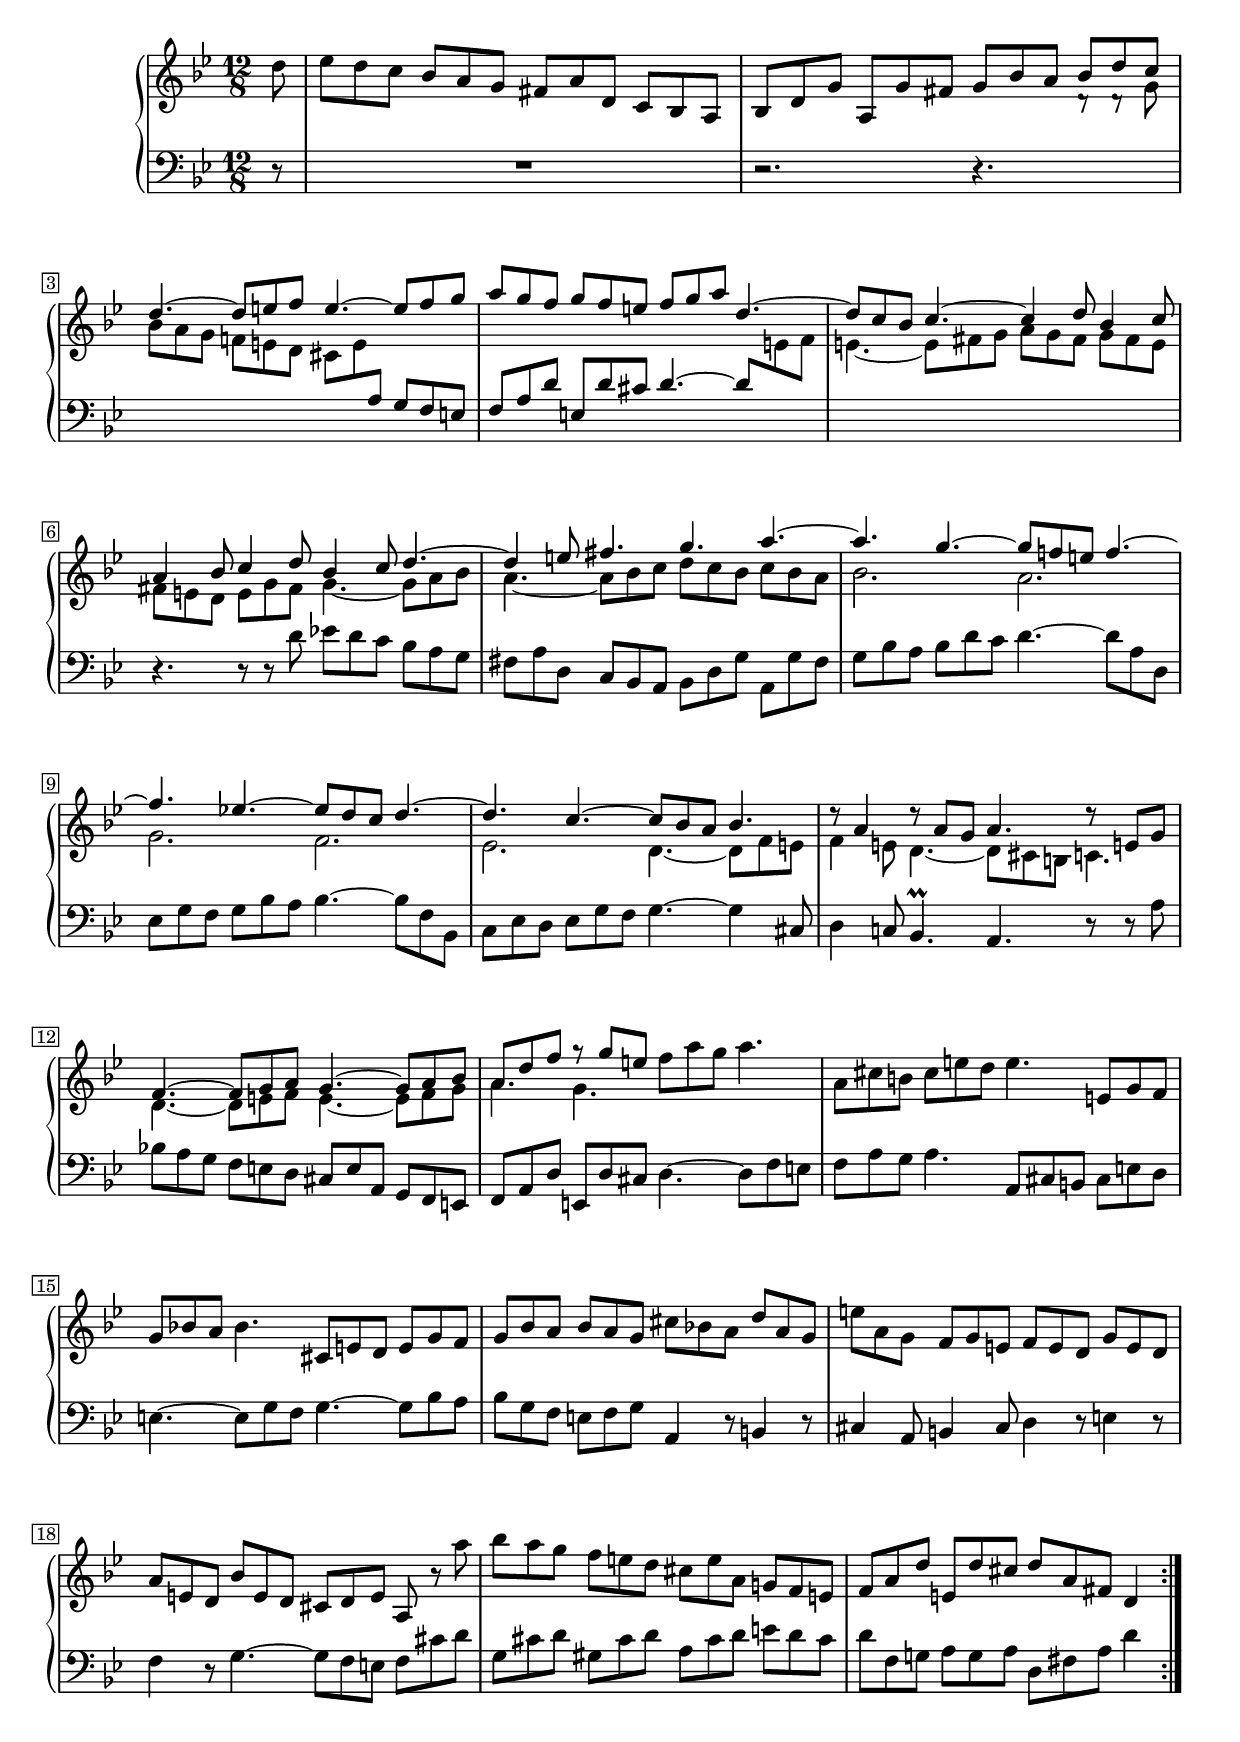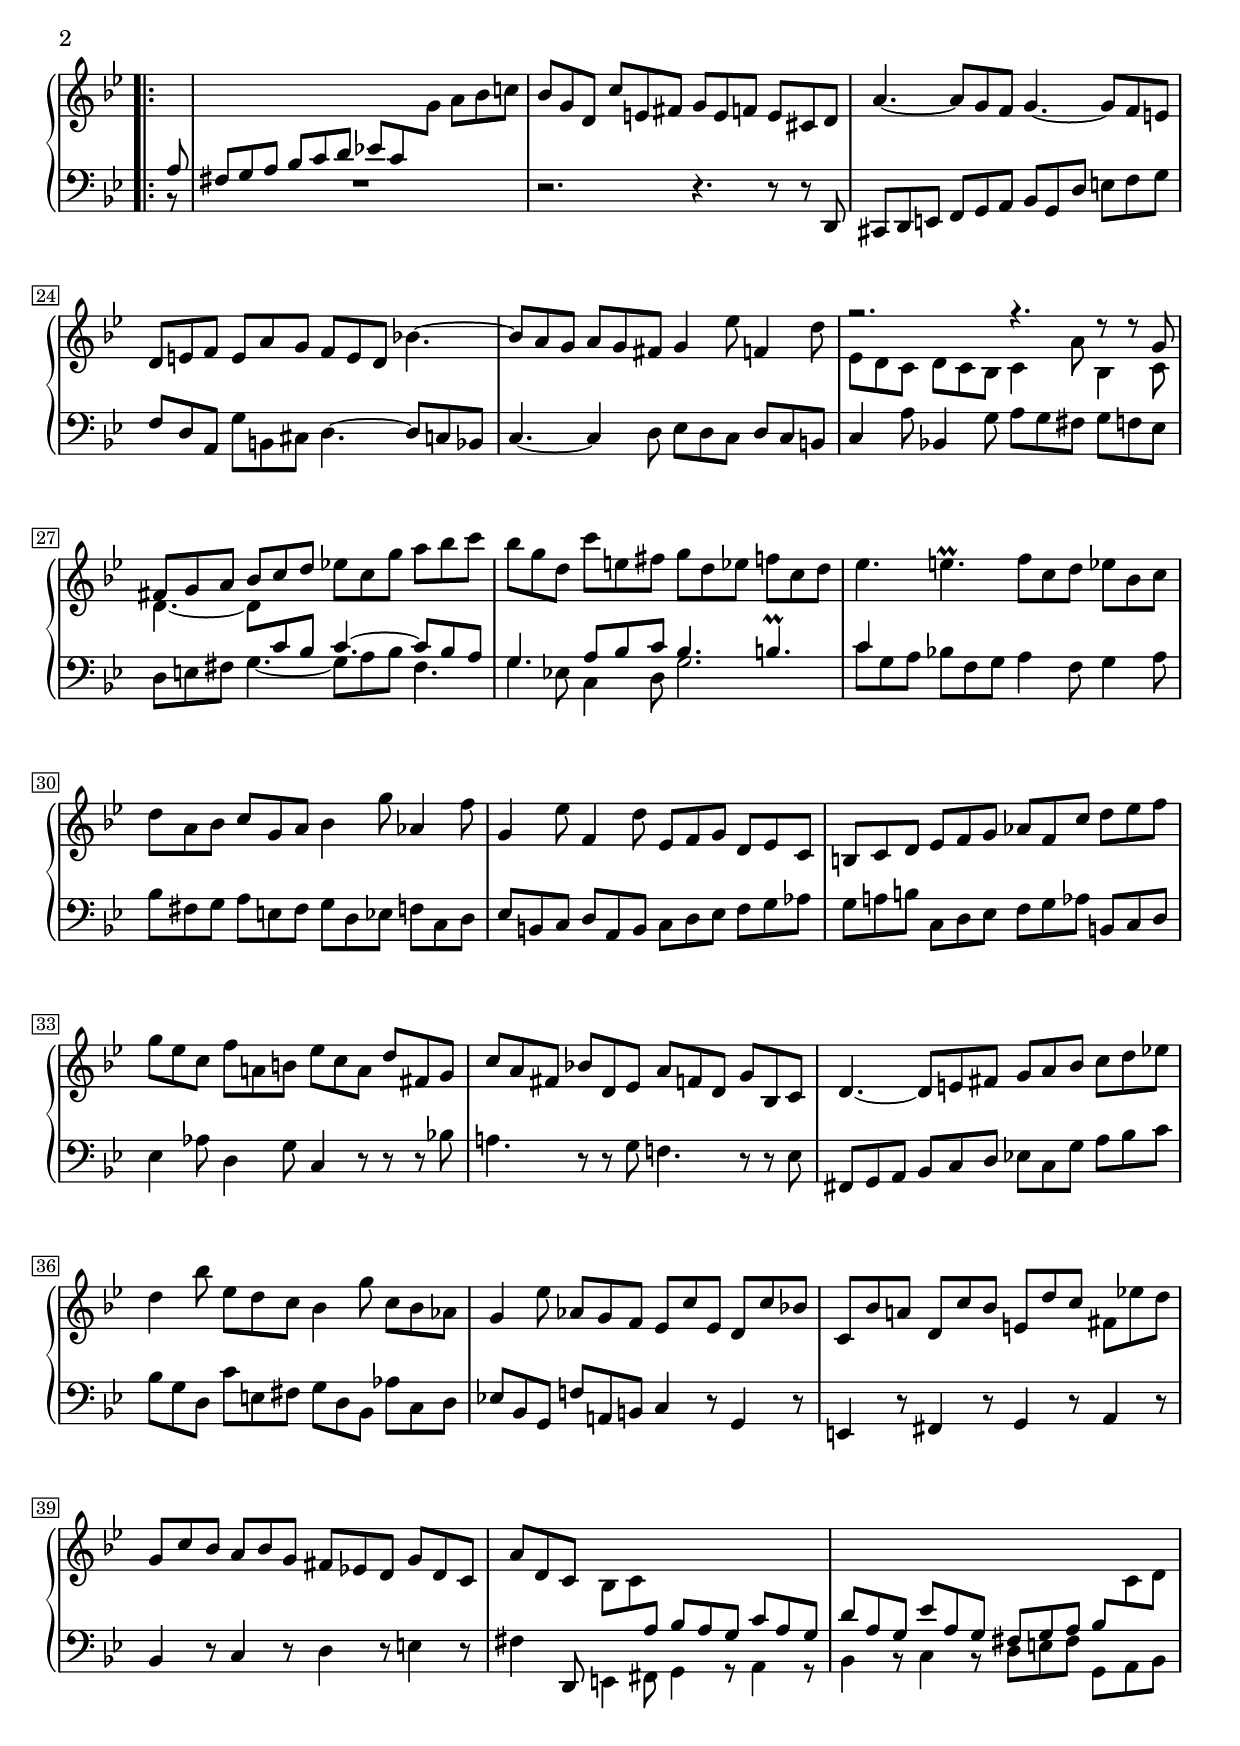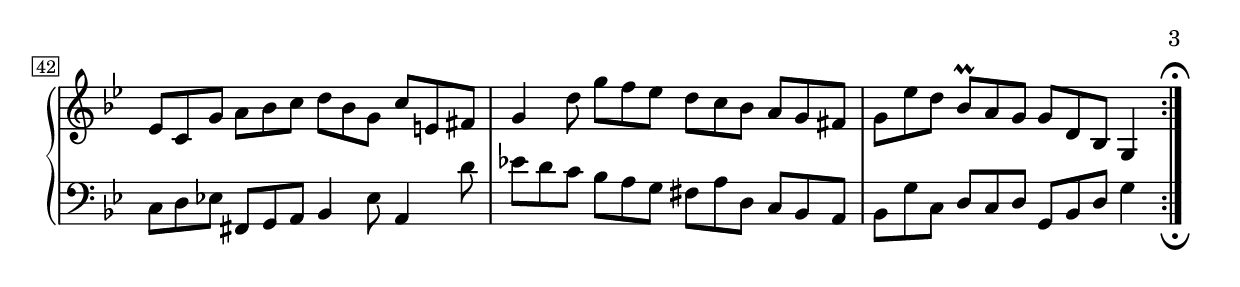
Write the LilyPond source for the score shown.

Global = {
  \key g \minor
  \time 12/8
  \include "../global.ly"
}

Soprano = \context Voice = "one" \relative c'' {
  \voiceOne
  \stemNeutral\tieNeutral
  \override MultiMeasureRest.staff-position = #0
  \override Rest.staff-position = #0
  \mergeDifferentlyDottedOn
  \label #'SuiteIIIGigue
  \repeat volta 2 {
  \partial 8 d8
  %1
  | ees d c bes a g fis a d, c bes a
  | bes d g a, g' fis g bes a \stemUp\tieUp bes d c
  | d4.~ d8 e f e4.~ e8 f g
  | a g f g f e f g a d,4.~
  %5
  | d8 c bes c4.~ c4 d8 bes4 c8
  | a4 bes8 c4 d8 bes4 c8 d4.~
  | d4 e8 fis4. g a~
  | a g~ g8 f! e f4.~
  | f ees~ ees8 d c d4.~
  %10
  | d c~ c8 bes a bes4.
  | d8\rest a4 d8\rest a g a4. d8\rest e,! g
  | f4.~ f8 g a g4.~ g8 a bes
  | a d f g8\rest g e \stemNeutral\tieNeutral f a g a4.
  | a,8 cis b cis e d e4. e,8 g f
  %15
  | g bes a bes4. cis,8 e d e g f
  | g bes a bes a g cis bes! a d a g
  | e' a, g f g e f e d g e d
  | a' e d bes' e, d cis d e a, r a''
  | bes a g f e d cis e a, g f e
  %20
  | f a d e, d' cis d a fis d4
  }
  \break
  \repeat volta 2 {
  \partial 8 s8
  | s1*12/8*5
  %26
  | f'2.\rest f4.\rest d8\rest d\rest \stemUp g,
  | fis g a bes c d \stemNeutral ees! c g' a bes c
  | bes g d c' e, fis g d ees f c d
  | ees4. e\prall f8 c d ees bes c
  %30
  | d a bes c g a bes4 g'8 aes,4 f'8
  | g,4 ees'8 f,4 d'8 ees, f g d ees c
  | b c d ees f g aes f c' d ees f
  | g ees c f a, b ees c a d fis, g
  | c a fis bes d, ees a f d g bes, c
  %35
  | d4.~ d8 e fis g a bes c d ees
  | d4 bes'8 ees, d c bes4 g'8 c, bes aes
  | g4 ees'8 aes, g f ees c' ees, d c' bes
  | c, bes' a d, c' bes e, d' c fis, ees' d
  | g, c bes a bes g fis ees d g d c
  %40
  | a' d, c bes c \change Staff = "lower" \stemUp a bes a g c a g
  | d' a g ees' a, g fis g a bes \change Staff = "upper" \stemDown c d
  | \stemNeutral ees c g' a bes c d bes g c e, fis
  | g4 d'8  g f ees d c bes a g fis
  | g ees' d bes\prall a g g d bes g4
    \override Score.TextMark.self-alignment-X = #CENTER
    \textEndMark \markup { \musicglyph "scripts.ufermata" }
  }
}

Alto = \context Voice = "two" \relative c {
  \voiceTwo
  \stemDown\tieDown
  \override Rest.staff-position = #0
  \partial 8 s8
  %1
  | s1*12/8
  | \change Staff = "lower" r2. r4. \change Staff = "upper" \stemDown d'8\rest d\rest g
  | bes a g f e d cis e \change Staff = "lower" \stemUp\tieUp a, g f e
  | f a d e, d' cis d4.~ d8 \change Staff = "upper" \stemDown\tieDown e f
  %5
  | e4.~ e8 fis g a g fis g fis e
  | fis e d e g fis g4.~ g8 a bes
  | a4.~ a8 bes c d c bes c bes a
  | bes2. a
  | g f
  %10
  | ees d4.~ d8 f e
  | f4 e8 d4.~ d8 cis b c4.
  | d~ d8 e f e4.~ e8 f g
  | a4. g s2.
  | s1*12/8*6
  | s2. s4. s4
  %20
  \partial 8 \change Staff = "lower" \stemUp a,8
  | fis g a bes c d ees c \change Staff = "upper" \stemDown g' a bes c
  | \stemNeutral\tieNeutral bes g d c' e, fis g e f e cis d
  | a'4.~ a8 g f g4.~ g8 f e
  | d e f e a g f e d bes'4.~
  %25
  | bes8 a g a g fis g4 ees'8 f,4 d'8
  | \stemDown\tieDown ees, d c d c bes c4 a'8 bes,4 c8
  | d4.~ d8 \change Staff = "lower" \stemUp\tieUp c bes c4.~ c8 bes a
  | g4. a8 bes c bes4. b^\prall
  | c4 s8 s4. s2.
  %30
}

Tenor = \context Voice = "three" \relative c {
  \voiceThree
  \stemUp\tieUp
  \override Rest.staff-position = #0
  %1
}

Bass = \context Voice = "four" \relative c' {
  \voiceFour
  \stemDown\tieDown
  \override MultiMeasureRest.staff-position = #0
  \override Rest.staff-position = #0
  \mergeDifferentlyDottedOn
  \repeat volta 2 {
  \partial 8 r8
  %1
  | R1*12/8
  | s1*12/8*4
  %6
  | r4. r8 r d ees d c bes a g
  | \stemNeutral\tieNeutral fis a d, c bes a bes d g a, g' fis
  | g bes a bes d c d4.~ d8 a d,
  | ees g f g bes a bes4.~ bes8 f bes,
  %10
  | c ees d ees g f g4.~ g4 cis,8
  | d4 c8 bes4.^\prall a r8 r a'
  | bes a g f e d cis e a, g f e
  | f a d e, d' cis d4.~ d8 f e
  | f a g a4. a,8 cis b cis e d
  %15
  | e4.~ e8 g f g4.~ g8 bes a
  | bes g f e f g a,4 r8 b4 r8
  | cis4 a8 b4 cis8 d4 r8 e4 r8
  | f4 r8 g4.~ g8 f e f cis' d
  | g, cis d gis, cis d a cis d e d cis
  %20
  | d f, g a g a d, fis a d4
  }
  \repeat volta 2 {
  \partial 8 b,8\rest
  | R1*12/8
  | r2. r4. r8 r d,
  | cis d e f g a bes g d' e f g
  | f d a g' b, cis d4.~ d8 c bes
  %25
  | c4.~ c4 d8 ees d c d c b
  | c4 a'8 bes,4 g'8 a g fis g f ees
  | \stemDown\tieDown d e fis g4.~ g8 a bes fis4.
  | g4 ees8 c4 d8 g2.
  | c8 g a bes! f g a4 f8 g4 a8
  %30
  | \stemNeutral\tieNeutral bes fis g a e fis g d ees f c d
  | ees b c d a b c d ees f g aes
  | g a b c, d ees f g aes b, c d
  | ees4 aes8 d,4 g8 c,4 r8 r r bes'
  | a4. r8 r g f4. r8 r ees
  %35
  | fis, g a bes c d ees c g' a bes c
  | bes g d c' e, fis g d bes aes' c, d
  | ees bes g f' a, b c4 r8 g4 r8
  | e4 r8 fis4 r8 g4 r8 a4 r8
  | bes4 r8 c4 r8 d4 r8 e4 r8
  %40
  | fis4 d,8 \stemDown e4 fis8 g4 g8\rest a4 g8\rest
  | bes4 b8\rest c4 b8\rest d e fis g, a bes
  | \stemNeutral c d ees fis, g a bes4 ees8 a,4 d'8
  | ees d c bes a g fis a d, c bes a
  | bes g' c, d c d g, bes d g4
    \tweak direction #DOWN
    \textEndMark \markup { \musicglyph "scripts.dfermata" }
  }
}

\score {
  \new PianoStaff
  <<
    \accidentalStyle Score.piano
    \context Staff = "upper" <<
      \set Staff.midiInstrument = #"acoustic grand"
      \Global
      \clef treble
      \Soprano
      \Alto
    >>
    \context Staff = "lower" <<
      \set Staff.midiInstrument = #"acoustic grand"
      \Global
      \clef bass
      \Tenor
      \Bass
    >>
  >>
  \header {
    composer = ##f % "Johann Sebastian Bach"
    opus = ##f % "BWV 808"
    title = \markup { "Gigue" }
    subtitle = ##f
  }
  \layout {
    \context {
      \PianoStaff
      \override Parentheses.font-size = #-2
      \override TextScript.font-shape = #'italic
      \override TextScript.font-size = #-1
    }
  }
  \midi {
    \tempo 4 = 100
  }
}
